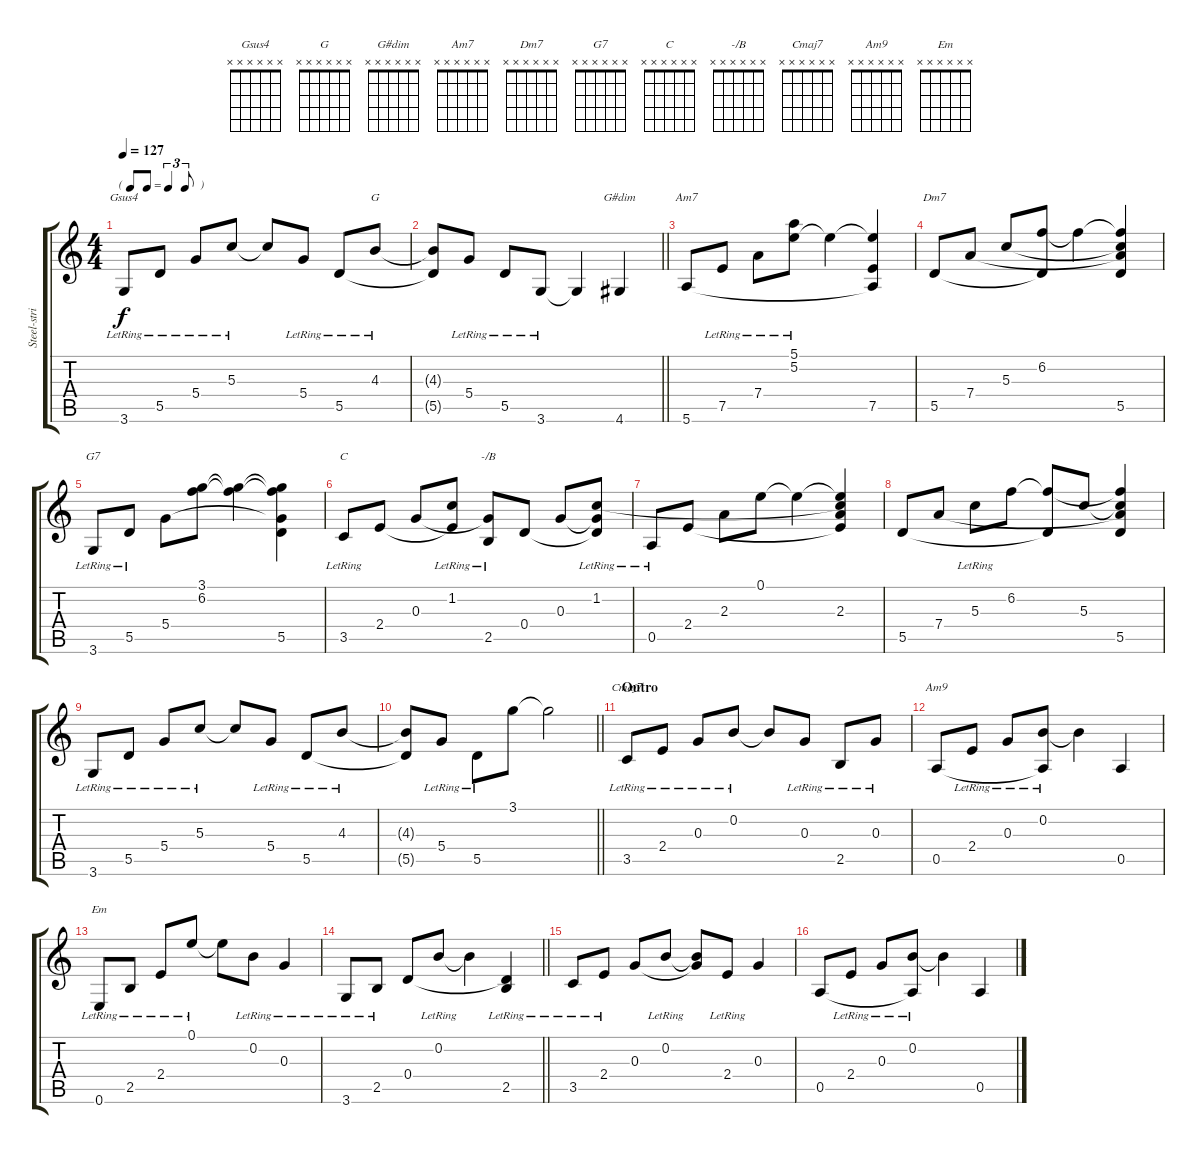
\track ("Steel-stringed Acoustic Guitar" "Steel-stri") {instrument acousticguitarsteel}
\staff {score tabs}
\tuning (E4 B3 G3 D3 A2 E2) {hide}
\chord ("Gsus4" x x x x x x)
\chord ("G" x x x x x x)
\chord ("G#dim" x x x x x x)
\chord ("Am7" x x x x x x)
\chord ("Dm7" x x x x x x)
\chord ("G7" x x x x x x)
\chord ("C" x x x x x x)
\chord ("-/B" x x x x x x)
\chord ("Cmaj7" x x x x x x)
\chord ("Am9" x x x x x x)
\chord ("Em" x x x x x x)
\ts (4 4)
\tf triplet8th
\tempo 127
\clef g2
\ks c
3.6{lr}.8{ch "Gsus4" dy f} 5.5{lr}.8 5.4{lr}.8 5.3{lr}.8 5.3{t}.8 5.4{lr}.8 5.5{lr}.8 4.3{lr}.8{ch "G"} |
\barLineRight lightlight
(4.3{t} 5.5{t}).8 5.4{lr}.8 5.5{lr}.8 3.6{lr}.8 3.6{t}.4 4.6.4{ch "G#dim"} |
5.6.8{ch "Am7"} 7.5{lr}.8 7.4{lr}.8 (5.1{lr} 5.2).8 5.2{t}.4 (5.2{t} 7.5 5.6{t}).4 |
5.5.8{ch "Dm7"} 7.4.8 5.3.8 (6.2 5.5{t}).8 6.2{t}.4 (6.2{t} 5.3{t} 7.4{t} 5.5).4 |
3.6{lr}.8{ch "G7"} 5.5{lr}.8 5.4.8 (3.1 6.2).8 (3.1{t} 6.2{t}).4 (3.1{t} 6.2{t} 5.4{t} 5.5).4 |
3.5{lr}.8{ch "C"} 2.4.8 0.3.8 (1.2{lr} 2.4{t}).8 (0.3{t} 2.5{lr}).8{ch "-/B"} 0.4.8 0.3.8 (1.2{lr} 0.3{t} 0.4{t}).8 |
0.5{lr}.8 2.4.8 2.3.8 0.1.8 0.1{t}.4 (0.1{t} 1.2{t} 2.3 2.4{t}).4 |
5.5.8 7.4.8 5.3{lr}.8 6.2.8 (6.2{t} 5.5{t}).8 5.3.8 (6.2{t} 5.3{t} 7.4{t} 5.5).4 |
3.6{lr}.8 5.5{lr}.8 5.4{lr}.8 5.3{lr}.8 5.3{t}.8 5.4{lr}.8 5.5{lr}.8 4.3{lr}.8 |
\barLineRight lightlight
(4.3{t} 5.5{t}).8 5.4{lr}.8 5.5{lr}.8 3.1.8 3.1{t}.2 |
\section ("" "Outro")
3.5{lr}.8{ch "Cmaj7"} 2.4{lr}.8 0.3{lr}.8 0.2{lr}.8 0.2{t}.8 0.3{lr}.8 2.5{lr}.8 0.3{lr}.8 |
0.5.8{ch "Am9"} 2.4{lr}.8 0.3{lr}.8 (0.2{lr} 0.5{t}).8 0.2{t}.4 0.5.4 |
0.6{lr}.8{ch "Em"} 2.5{lr}.8 2.4{lr}.8 0.1{lr}.8 0.1{t}.8 0.2{lr}.8 0.3{lr}.4 |
\barLineRight lightlight
3.6{lr}.8 2.5{lr}.8 0.4.8 0.2{lr}.8 0.2{t}.4 (0.4{t} 2.5{lr}).4 |
3.5{lr}.8 2.4{lr}.8 0.3.8 0.2{lr}.8 (0.2{t} 0.3{t}).8 2.4{lr}.8 0.3.4 |
0.5.8 2.4{lr}.8 0.3{lr}.8 (0.2{lr} 0.5{t}).8 0.2{t}.4 0.5.4
